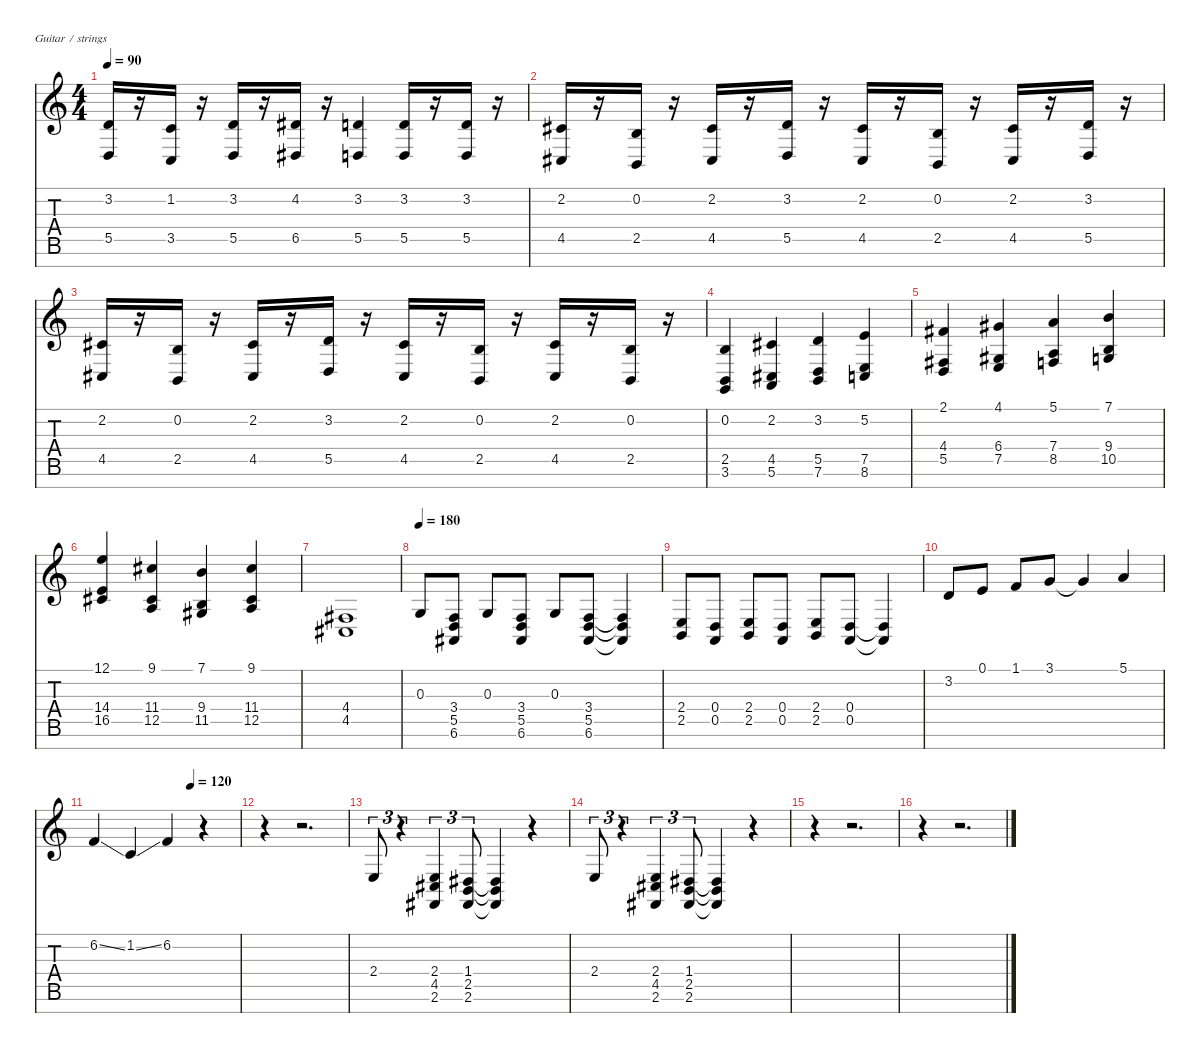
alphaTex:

\defaultSystemsLayout 4
\hideDynamics
\bracketExtendMode nobrackets
\singleTrackTrackNamePolicy hidden
\multiTrackTrackNamePolicy hidden
\firstSystemTrackNameMode fullname
\firstSystemTrackNameOrientation horizontal
\otherSystemsTrackNameOrientation horizontal
\track ("Piano - right" "pno.") {instrument brightacousticpiano}
\staff {score tabs}
\tuning (E4 B3 G3 D3 A2 E2 B1)
\ts (4 4)
\tempo 90
\clef g2
\ks c
(3.2 5.5).16{dy f beam Up} r.16{beam Up} (1.2 3.5).16{beam Up} r.16{beam Up} (3.2 5.5).16{beam Up} r.16{beam Up} (4.2{acc #} 6.5{acc #}).16{beam Up} r.16{beam Up} (3.2 5.5).4{beam Up} (3.2 5.5).16{beam Up} r.16{beam Up} (3.2 5.5).16{beam Up} r.16{beam Up} |
(2.2{acc #} 4.5{acc #}).16{beam Up} r.16{beam Up} (0.2 2.5).16{beam Up} r.16{beam Up} (2.2{acc #} 4.5{acc #}).16{beam Up} r.16{beam Up} (3.2 5.5).16{beam Up} r.16{beam Up} (2.2{acc #} 4.5{acc #}).16{beam Up} r.16{beam Up} (0.2 2.5).16{beam Up} r.16{beam Up} (2.2{acc #} 4.5{acc #}).16{beam Up} r.16{beam Up} (3.2 5.5).16{beam Up} r.16{beam Up} |
(2.2{acc #} 4.5{acc #}).16{beam Up} r.16{beam Up} (0.2 2.5).16{beam Up} r.16{beam Up} (2.2{acc #} 4.5{acc #}).16{beam Up} r.16{beam Up} (3.2 5.5).16{beam Up} r.16{beam Up} (2.2{acc #} 4.5{acc #}).16{beam Up} r.16{beam Up} (0.2 2.5).16{beam Up} r.16{beam Up} (2.2{acc #} 4.5{acc #}).16{beam Up} r.16{beam Up} (0.2 2.5).16{beam Up} r.16{beam Up} |
(0.2 2.5 3.6).4{beam Up} (2.2{acc #} 4.5{acc #} 5.6).4{beam Up} (3.2 5.5 7.6).4{beam Up} (5.2 7.5 8.6).4{beam Up} |
(2.1{acc #} 4.4{acc #} 5.5).4{beam Up} (4.1{acc #} 6.4{acc #} 7.5).4{beam Up} (5.1 7.4 8.5).4{beam Up} (7.1 9.4 10.5).4{beam Up} |
(12.1 14.4 16.5{acc #}).4{beam Up} (9.1{acc #} 11.4{acc #} 12.5).4{beam Up} (7.1 9.4 11.5{acc #}).4{beam Up} (9.1{acc #} 11.4{acc #} 12.5).4{beam Up} |
(4.4{acc #} 4.5{acc #}).1{beam Up} |
\tempo 180
0.3.8{beam Up} (3.4 5.5 6.6{acc #}).8{beam Up} 0.3.8{beam Up} (3.4 5.5 6.6{acc #}).8{beam Up} 0.3.8{beam Up} (3.4 5.5 6.6{acc #}).8{beam Up} (3.4{t} 5.5{t} 6.6{t acc #}).4{beam Up} |
(2.4 2.5).8{beam Up} (0.4 0.5).8{beam Up} (2.4 2.5).8{beam Up} (0.4 0.5).8{beam Up} (2.4 2.5).8{beam Up} (0.4 0.5).8{beam Up} (0.4{t} 0.5{t}).4{beam Up} |
3.2.8{beam Up} 0.1.8{beam Up} 1.1.8{beam Up} 3.1.8{beam Up} 3.1{t}.4{beam Up} 5.1.4{beam Up} |
\tempo (120 0.666667)
6.2{ss}.4{beam Up} 1.2{ss}.4{beam Up} 6.2.4{beam Up} r.4{beam Up} |
r.4{beam Down} r.2{d beam Down} |
2.4.8{tu (3 2) dy mf beam Up} r.4{tu (3 2) beam Up} (2.4 4.5{acc #} 2.6{acc #}).4{tu (3 2) beam Up} (1.4{acc #} 2.5 2.6{acc #}).8{tu (3 2) beam Up} (1.4{t acc #} 2.5{t} 2.6{t acc #}).4{dy f beam Up} r.4{beam Up} |
2.4.8{tu (3 2) dy mf beam Up} r.4{tu (3 2) beam Up} (2.4 4.5{acc #} 2.6{acc #}).4{tu (3 2) beam Up} (1.4{acc #} 2.5 2.6{acc #}).8{tu (3 2) beam Up} (1.4{t acc #} 2.5{t} 2.6{t acc #}).4{dy f beam Up} r.4{beam Up} |
r.4{beam Down} r.2{d beam Down} |
r.4{beam Down} r.2{d beam Down}
